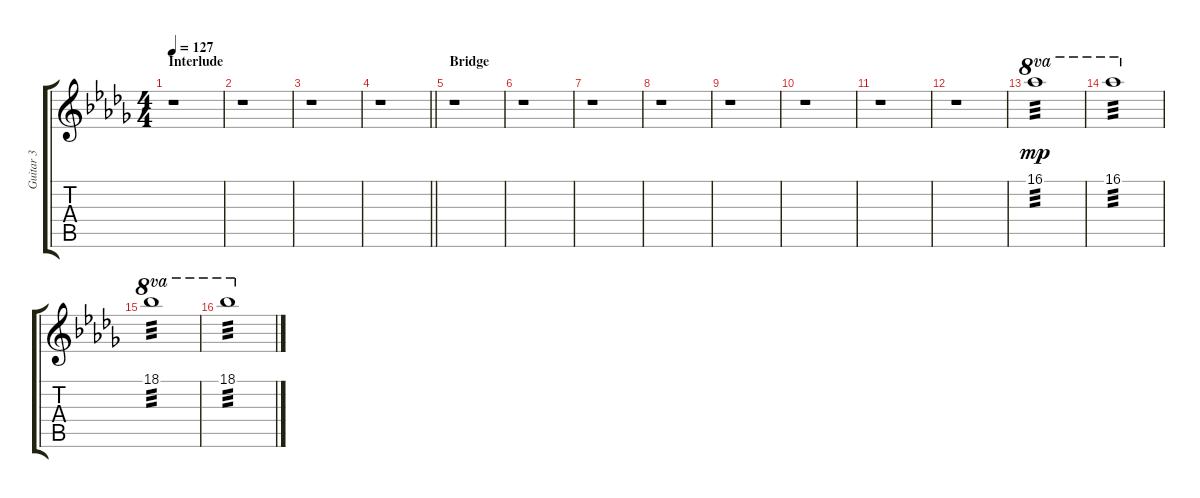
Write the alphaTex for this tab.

\track ("Guitar 3" "Guitar 3") {instrument electricguitarclean}
\staff {score tabs}
\tuning (E4 B3 G3 D3 A2 E2) {hide}
\ts (4 4)
\section ("" "Interlude")
\tempo 127
\clef g2
\ks bbminor
r.1{dy mp} |
r.1 |
r.1 |
\barLineRight lightlight
r.1 |
\section ("" "Bridge")
r.1 |
r.1 |
r.1 |
r.1 |
r.1 |
r.1 |
r.1 |
r.1 |
16.1.1{ot 8va tp 3} |
16.1.1{ot 8va tp 3} |
18.1.1{ot 8va tp 3} |
18.1.1{ot 8va tp 3}
